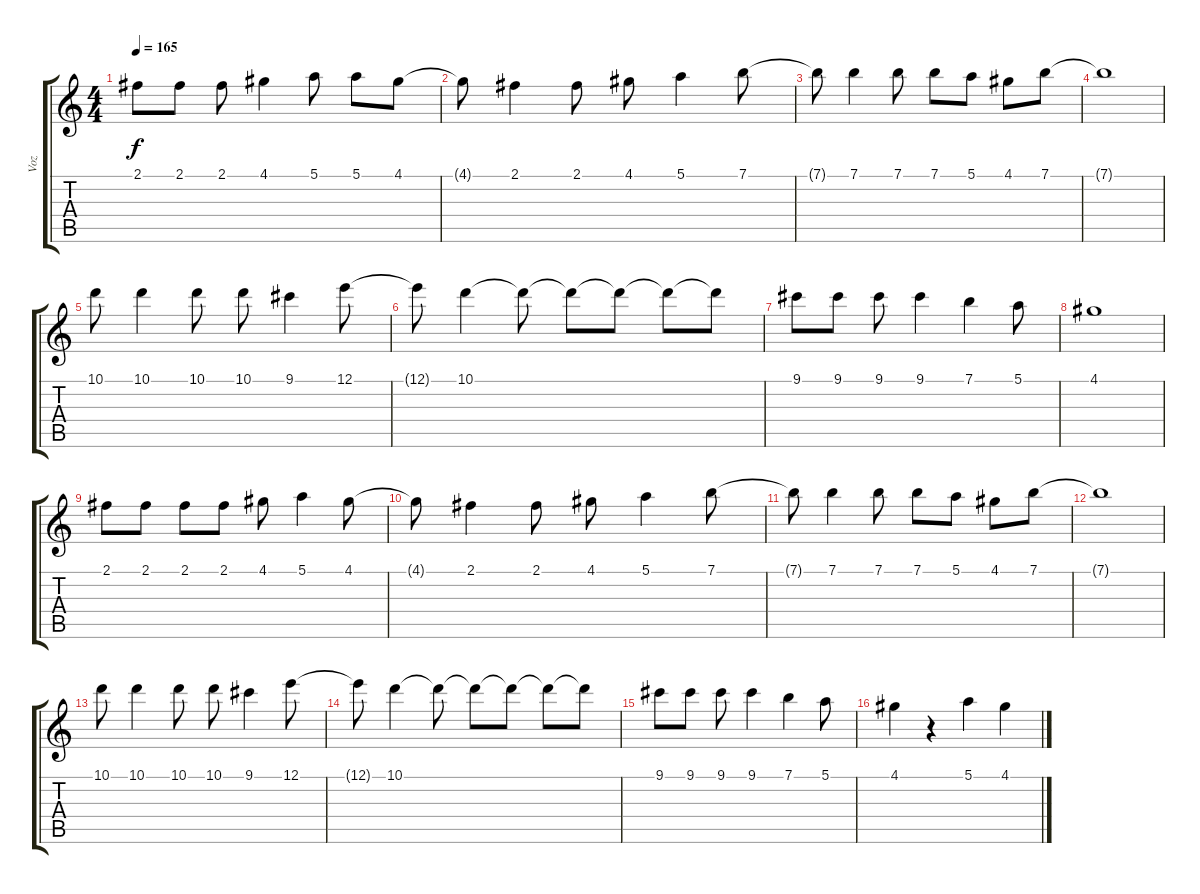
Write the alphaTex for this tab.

\track ("Voz" "Voz") {instrument contrabass}
\staff {score tabs}
\tuning (E4 B3 G3 D3 A2 E2) {hide}
\ts (4 4)
\tempo 165
\clef g2
\ks c
2.1.8{dy f} 2.1.8 2.1.8 4.1.4 5.1.8 5.1.8 4.1.8 |
4.1{t}.8 2.1.4 2.1.8 4.1.8 5.1.4 7.1.8 |
7.1{t}.8 7.1.4 7.1.8 7.1.8 5.1.8 4.1.8 7.1.8 |
7.1{t}.1 |
10.1.8 10.1.4 10.1.8 10.1.8 9.1.4 12.1.8 |
12.1{t}.8 10.1.4 10.1{t}.8 10.1{t}.8 10.1{t}.8 10.1{t}.8 10.1{t}.8 |
9.1.8 9.1.8 9.1.8 9.1.4 7.1.4 5.1.8 |
4.1.1 |
2.1.8 2.1.8 2.1.8 2.1.8 4.1.8 5.1.4 4.1.8 |
4.1{t}.8 2.1.4 2.1.8 4.1.8 5.1.4 7.1.8 |
7.1{t}.8 7.1.4 7.1.8 7.1.8 5.1.8 4.1.8 7.1.8 |
7.1{t}.1 |
10.1.8 10.1.4 10.1.8 10.1.8 9.1.4 12.1.8 |
12.1{t}.8 10.1.4 10.1{t}.8 10.1{t}.8 10.1{t}.8 10.1{t}.8 10.1{t}.8 |
9.1.8 9.1.8 9.1.8 9.1.4 7.1.4 5.1.8 |
4.1.4 r.4 5.1.4 4.1.4
